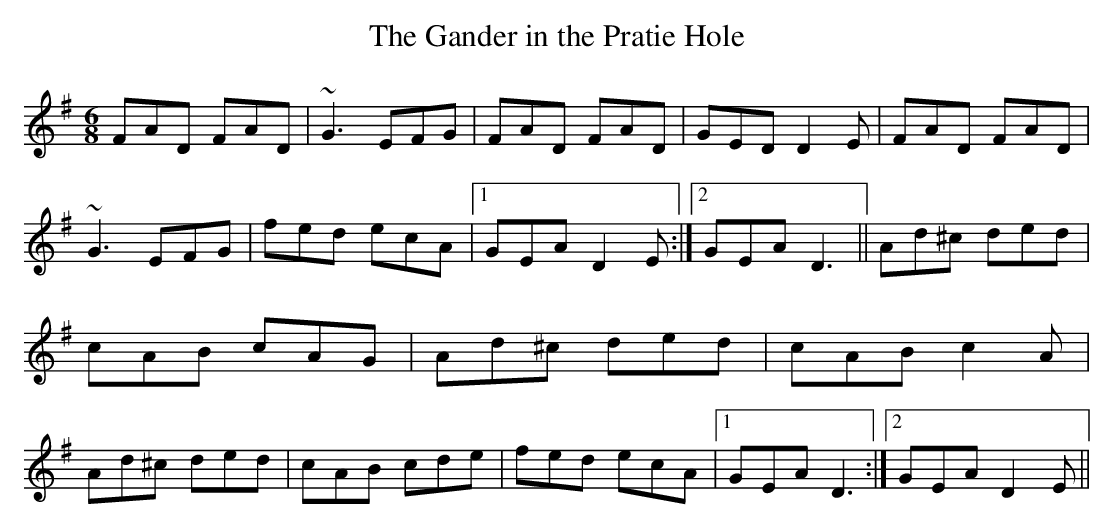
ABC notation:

X:1
T:Gander in the Pratie Hole, The
M:6/8
K:Dmix
FAD FAD|~G3 EFG|FAD FAD|GED D2E|FAD FAD|~G3 EFG|fed ecA|1 GEA D2E:|2 GEA D3||\
Ad^c ded|cAB cAG|Ad^c ded|cAB c2A|Ad^c ded|cAB cde|fed ecA|1 GEA D3:|2 GEA D2E||
